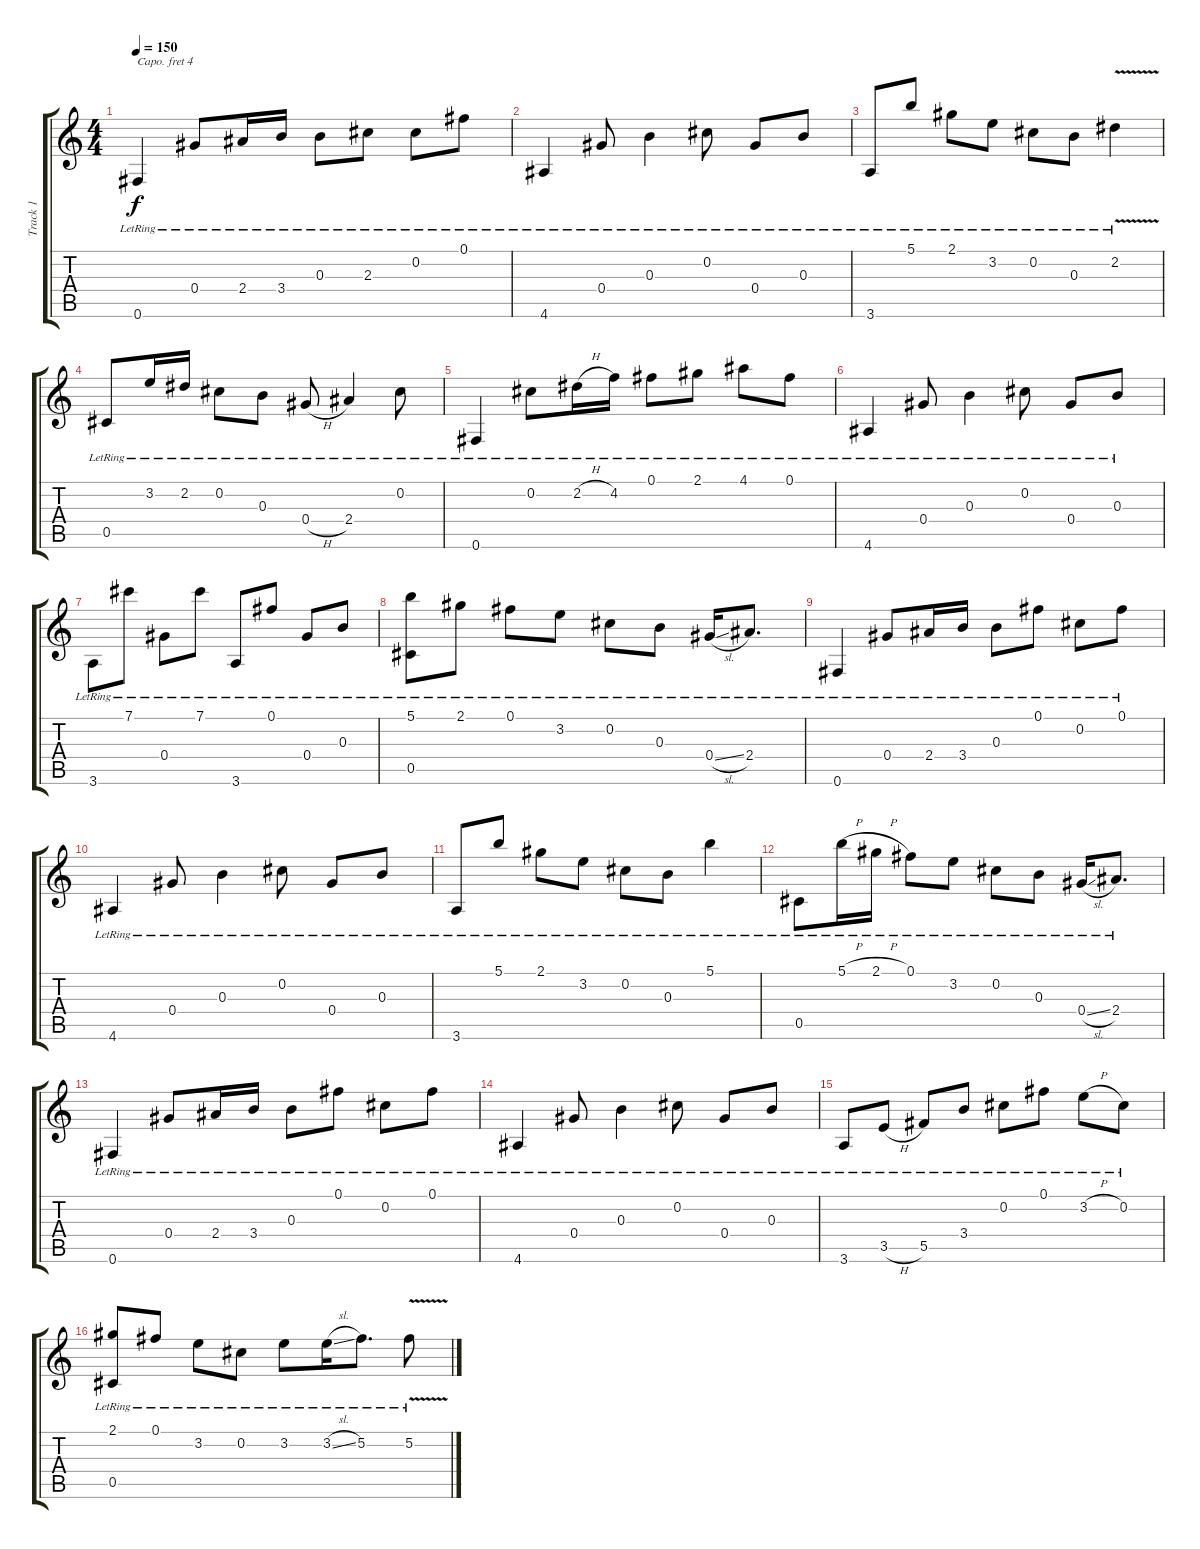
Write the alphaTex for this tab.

\track ("Track 1" "Track 1") {instrument acousticguitarsteel}
\staff {score tabs}
\capo 4
\tuning (D4 A3 G3 E3 A2 D2) {hide}
\ts (4 4)
\tempo 150
\clef g2
\ks c
0.6{lr}.4{dy f} 0.4{lr}.8 2.4{lr}.16 3.4{lr}.16 0.3{lr}.8 2.3{lr}.8 0.2{lr}.8 0.1{lr}.8 |
4.6{lr}.4 0.4{lr}.8 0.3{lr}.4 0.2{lr}.8 0.4{lr}.8 0.3{lr}.8 |
3.6{lr}.8 5.1{lr}.8 2.1{lr}.8 3.2{lr}.8 0.2{lr}.8 0.3{lr}.8 2.2{v lr}.4 |
0.5{lr}.8 3.2{lr}.16 2.2{lr}.16 0.2{lr}.8 0.3{lr}.8 0.4{h lr}.8 2.4{lr}.4 0.2{lr}.8 |
0.6{lr}.4 0.2{lr}.8 2.2{h lr}.16 4.2{lr}.16 0.1{lr}.8 2.1{lr}.8 4.1{lr}.8 0.1{lr}.8 |
4.6{lr}.4 0.4{lr}.8 0.3{lr}.4 0.2{lr}.8 0.4{lr}.8 0.3{lr}.8 |
3.6{lr}.8 7.1{lr}.8 0.4{lr}.8 7.1{lr}.8 3.6{lr}.8 0.1{lr}.8 0.4{lr}.8 0.3{lr}.8 |
(5.1{lr} 0.5{lr}).8 2.1{lr}.8 0.1{lr}.8 3.2{lr}.8 0.2{lr}.8 0.3{lr}.8 0.4{sl lr}.16 2.4{lr}.8{d} |
0.6{lr}.4 0.4{lr}.8 2.4{lr}.16 3.4{lr}.16 0.3{lr}.8 0.1{lr}.8 0.2{lr}.8 0.1{lr}.8 |
4.6{lr}.4 0.4{lr}.8 0.3{lr}.4 0.2{lr}.8 0.4{lr}.8 0.3{lr}.8 |
3.6{lr}.8 5.1{lr}.8 2.1{lr}.8 3.2{lr}.8 0.2{lr}.8 0.3{lr}.8 5.1{lr}.4 |
0.5{lr}.8 5.1{h lr}.16 2.1{h lr}.16 0.1{lr}.8 3.2{lr}.8 0.2{lr}.8 0.3{lr}.8 0.4{sl lr}.16 2.4{lr}.8{d} |
0.6{lr}.4 0.4{lr}.8 2.4{lr}.16 3.4{lr}.16 0.3{lr}.8 0.1{lr}.8 0.2{lr}.8 0.1{lr}.8 |
4.6{lr}.4 0.4{lr}.8 0.3{lr}.4 0.2{lr}.8 0.4{lr}.8 0.3{lr}.8 |
3.6{lr}.8 3.5{h lr}.8 5.5{lr}.8 3.4{lr}.8 0.2{lr}.8 0.1{lr}.8 3.2{h lr}.8 0.2{lr}.8 |
(2.1{lr} 0.5{lr}).8 0.1{lr}.8 3.2{lr}.8 0.2{lr}.8 3.2{lr}.8 3.2{sl lr}.16 5.2{lr}.8{d} 5.2{v lr}.8
